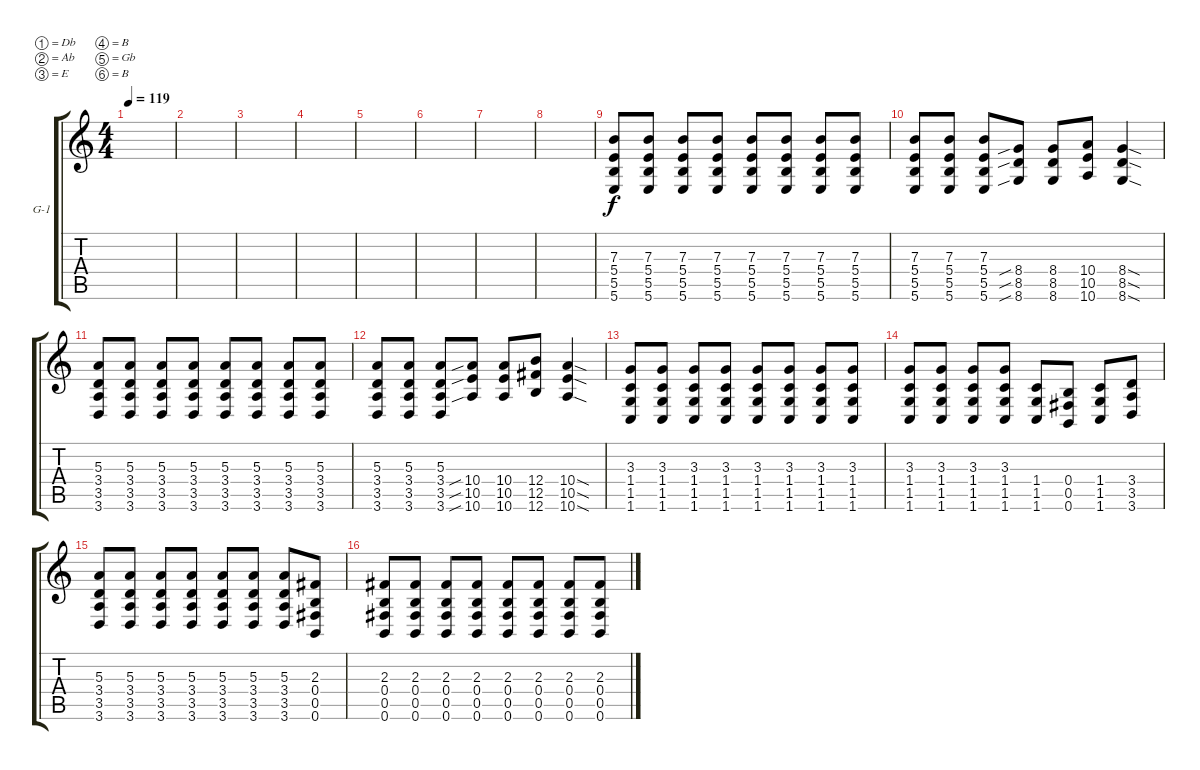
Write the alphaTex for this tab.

\defaultSystemsLayout 4
\bracketExtendMode groupsimilarinstruments
\firstSystemTrackNameOrientation horizontal
\otherSystemsTrackNameOrientation horizontal
\track ("Guitar 1" "G-1") {instrument distortionguitar}
\staff {score tabs}
\tuning (Db4 Ab3 E3 B2 Gb2 B1)
\ts (4 4)
\tempo 119
\clef g2
\ks c
|
|
|
|
|
|
|
|
(5.6 5.5 5.4 7.3).8 (5.6 5.5 5.4 7.3).8 (5.6 5.5 5.4 7.3).8 (5.6 5.5 5.4 7.3).8 (5.6 5.5 5.4 7.3).8 (5.4 5.5 5.6 7.3).8 (5.6 5.5 5.4 7.3).8 (5.6 5.5 5.4 7.3).8 |
(5.6 5.5 5.4 7.3).8 (5.6 5.5 5.4 7.3).8 (5.6 5.5 5.4 7.3).8 (8.6{sib} 8.5{sib} 8.4{sib}).8 (8.6 8.5 8.4).8 (10.6 10.5 10.4).8 (8.6{sod} 8.5{sod} 8.4{sod}).4 |
(3.6 3.5 3.4 5.3).8 (3.6 3.5 3.4 5.3).8 (3.6 3.5 3.4 5.3).8 (3.6 3.5 3.4 5.3).8 (3.6 3.5 3.4 5.3).8 (3.4 3.5 3.6 5.3).8 (3.6 3.5 3.4 5.3).8 (3.6 3.5 3.4 5.3).8 |
(3.6 3.5 3.4 5.3).8 (3.6 3.5 3.4 5.3).8 (3.6 3.5 3.4 5.3).8 (10.6{sib} 10.5{sib} 10.4{sib}).8 (10.6 10.5 10.4).8 (12.6 12.5 12.4).8 (10.6{sod} 10.5{sod} 10.4{sod}).4 |
(1.6 1.5 1.4 3.3).8 (1.6 1.5 1.4 3.3).8 (1.4 1.5 1.6 3.3).8 (1.6 1.5 1.4 3.3).8 (1.4 1.5 1.6 3.3).8 (1.6 1.5 1.4 3.3).8 (1.6 1.5 1.4 3.3).8 (1.6 1.5 1.4 3.3).8 |
(1.6 1.5 1.4 3.3).8 (1.6 1.5 1.4 3.3).8 (1.6 1.5 1.4 3.3).8 (1.6 1.5 1.4 3.3).8 (1.6 1.5 1.4).8 (0.6 0.5 0.4).8 (1.4 1.5 1.6).8 (3.6 3.5 3.4).8 |
(3.6 3.5 3.4 5.3).8 (3.4 3.5 3.6 5.3).8 (3.6 3.5 3.4 5.3).8 (3.4 3.5 3.6 5.3).8 (3.6 3.5 3.4 5.3).8 (3.6 3.5 3.4 5.3).8 (3.6 3.5 3.4 5.3).8 (0.6 0.5 0.4 2.3).8 |
(0.6 0.5 0.4 2.3).8 (0.6 0.5 0.4 2.3).8 (0.6 0.5 0.4 2.3).8 (0.6 0.5 0.4 2.3).8 (0.6 0.5 0.4 2.3).8 (0.6 0.5 0.4 2.3).8 (0.6 0.5 0.4 2.3).8 (0.6 0.5 0.4 2.3).8
